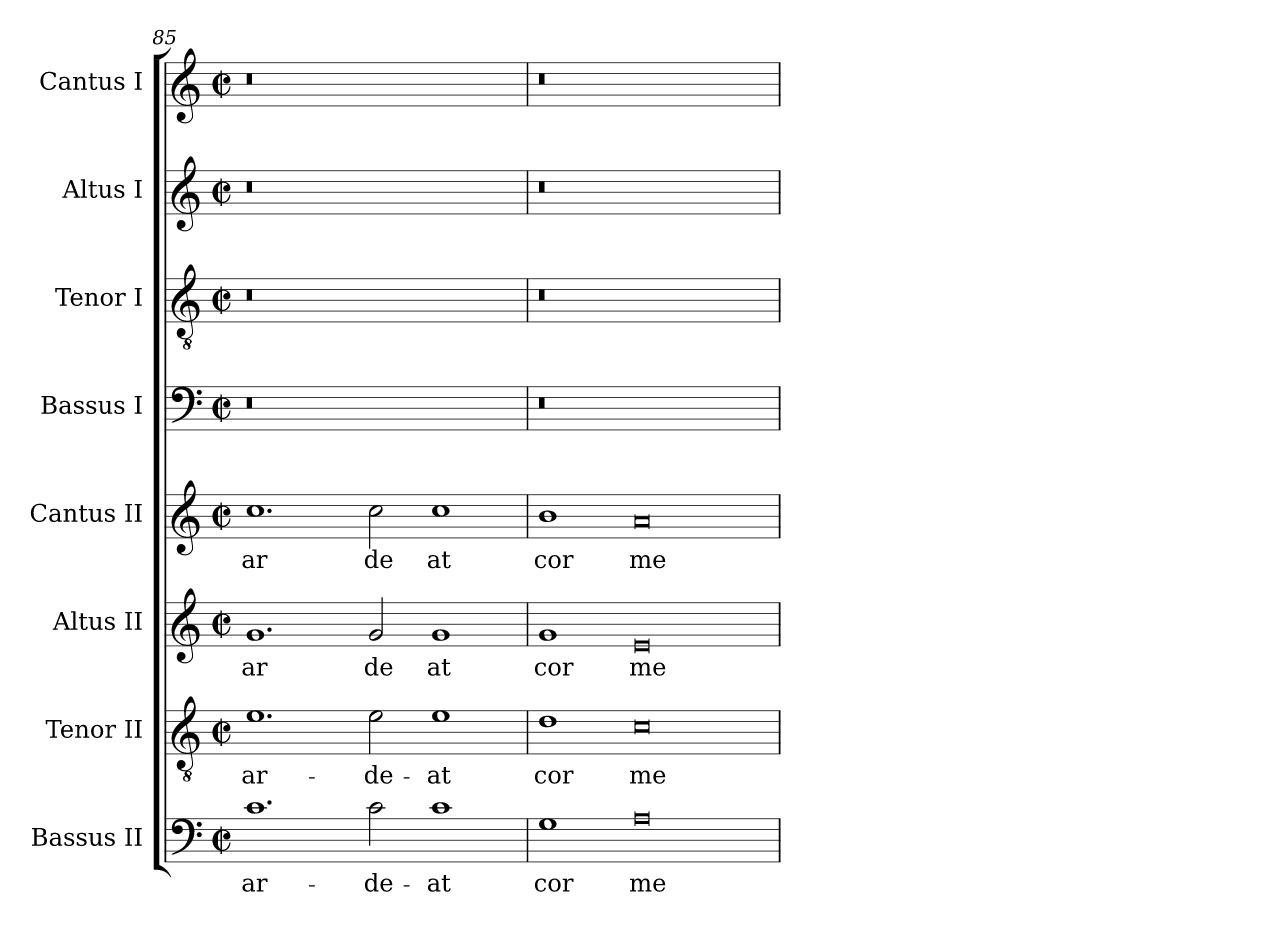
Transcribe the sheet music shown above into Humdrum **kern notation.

**kern	**text	**kern	**text	**kern	**text	**kern	**text	**kern	**kern	**kern	**kern
*part8	*part8	*part7	*part7	*part6	*part6	*part5	*part5	*part4	*part3	*part2	*part1
*staff8	*staff8	*staff7	*staff7	*staff6	*staff6	*staff5	*staff5	*staff4	*staff3	*staff2	*staff1
*I"Bassus II	*	*I"Tenor II	*	*I"Altus II	*	*I"Cantus II	*	*I"Bassus I	*I"Tenor I	*I"Altus I	*I"Cantus I
*clefF4	*	*clefGv2	*	*clefG2	*	*clefG2	*	*clefF4	*clefGv2	*clefG2	*clefG2
*k[]	*	*	*	*	*	*	*	*	*	*	*
*C:	*	*	*	*	*	*	*	*	*	*	*
*M2/2	*	*M2/2	*	*M2/2	*	*M2/2	*	*M2/2	*M2/2	*M2/2	*M2/2
*met(c|)	*	*met(c|)	*	*met(c|)	*	*met(c|)	*	*met(c|)	*met(c|)	*met(c|)	*met(c|)
=85	=85	=85	=85	=85	=85	=85	=85	=85	=85	=85	=85
!	!LO:LY:b:cj	!	!LO:LY:b:cj	!	!LO:LY:b:cj	!	!LO:LY:b:cj	!	!	!	!
1.c	ar-	1.e	ar-	1.g	ar	1.cc	ar	0.r	0.r	0.r	0.r
!	!LO:LY:b:cj	!	!LO:LY:b:cj	!	!LO:LY:b:cj	!	!LO:LY:b:cj	!	!	!	!
2c\	-de-	2e\	-de-	2g/	de	2cc\	de	.	.	.	.
!	!LO:LY:b:cj	!	!LO:LY:b:cj	!	!LO:LY:b:cj	!	!LO:LY:b:cj	!	!	!	!
1c	-at	1e	-at	1g	at	1cc	at	.	.	.	.
!!LO:PB:g=z
=86	=86	=86	=86	=86	=86	=86	=86	=86	=86	=86	=86
!	!LO:LY:b:cj	!	!LO:LY:b:cj	!	!LO:LY:b:cj	!	!LO:LY:b:cj	!	!	!	!
1G	cor	1d	cor	1g	cor	1b	cor	0.r	0.r	0.r	0.r
!	!LO:LY:b:cj	!	!LO:LY:b:cj	!	!LO:LY:b:cj	!	!LO:LY:b:cj	!	!	!	!
0A	me	0c	me	0e	me	0a	me	.	.	.	.
=	=	=	=	=	=	=	=	=	=	=	=
*-	*-	*-	*-	*-	*-	*-	*-	*-	*-	*-	*-
